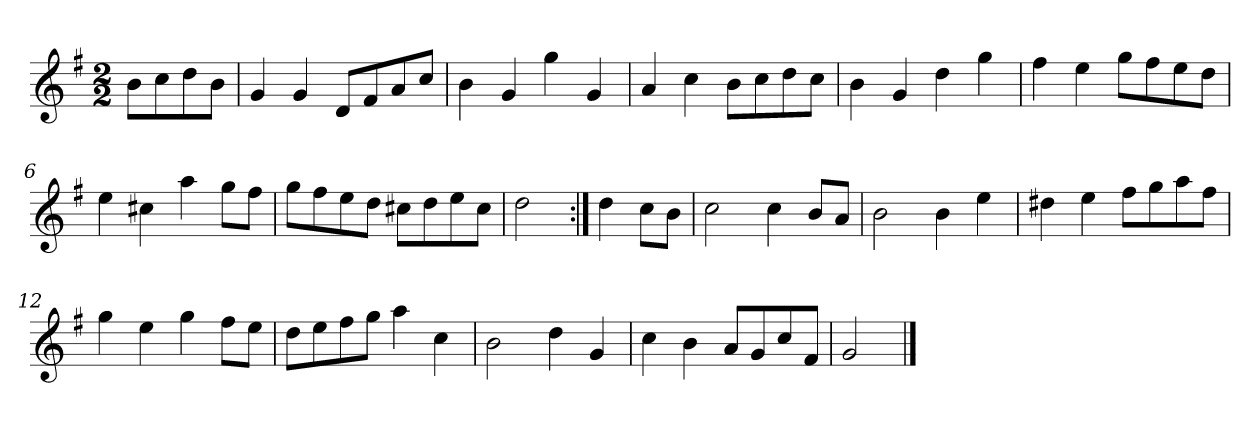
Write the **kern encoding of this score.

**kern
*part1
*staff1
*clefG2
*k[f#]
*G:
*M2/2
*MM120
=
8b\L
8cc\
8dd\
8b\J
=1
4g
4g
8d/L
8f#/
8a/
8cc/J
=2
4b
4g
4gg
4g
=3
4a
4cc
8b\L
8cc\
8dd\
8cc\J
=4
4b
4g
4dd
4gg
=5
4ff#
4ee
8gg\L
8ff#\
8ee\
8dd\J
=6
4ee
4cc#X
4aa
8gg\L
8ff#\J
=7
8gg\L
8ff#\
8ee\
8dd\J
8cc#X\L
8dd\
8ee\
8cc#\J
=8
2dd
=:|!
4dd
8cc\L
8b\J
=9
2cc
4cc
8b/L
8a/J
=10
2b
4b
4ee
=11
4dd#X
4ee
8ff#\L
8gg\
8aa\
8ff#\J
=12
4gg
4ee
4gg
8ff#\L
8ee\J
=13
8dd\L
8ee\
8ff#\
8gg\J
4aa
4cc
=14
2b
4dd
4g
=15
4cc
4b
8a/L
8g/
8cc/
8f#/J
=16
2g
==
*-
